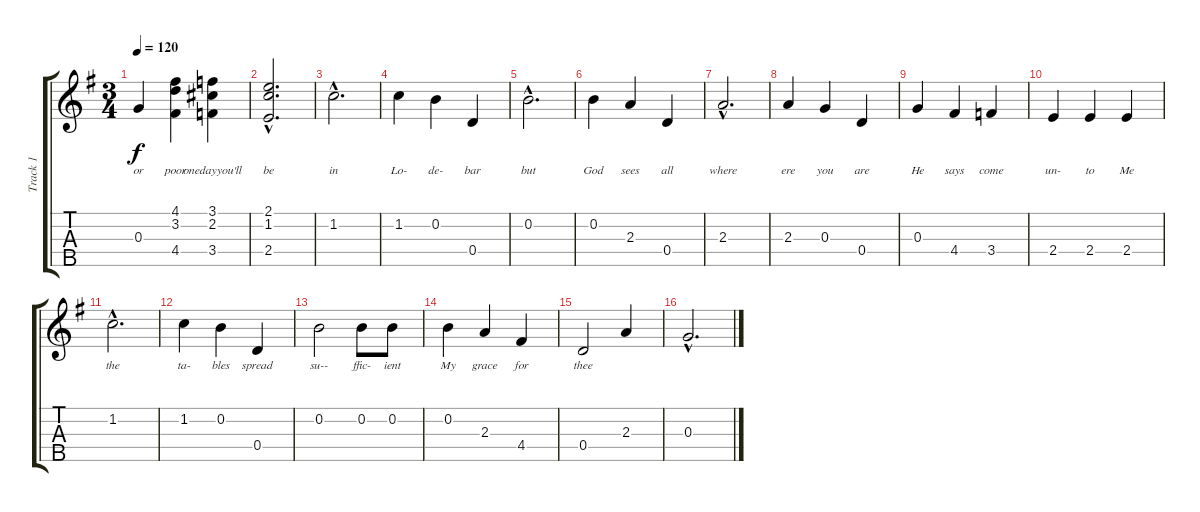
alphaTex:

\track ("Track 1" "Track 1") {instrument acousticguitarsteel}
\staff {score tabs}
\tuning (D4 B3 G3 D3 G4) {hide}
\ts (3 4)
\tempo 120
\clef g2
\ks g
0.3.4{lyrics (0 "or") lyrics (1 "") lyrics (2 "") lyrics (3 "") lyrics (4 "") dy f} (4.1 3.2 4.4).4{lyrics (0 "poor") lyrics (1 "") lyrics (2 "") lyrics (3 "") lyrics (4 "")} (3.1 2.2 3.4).4{lyrics (0 "onedayyou'll") lyrics (1 "") lyrics (2 "") lyrics (3 "") lyrics (4 "")} |
(2.1{hac} 1.2{hac} 2.4{hac}).2{d lyrics (0 "be") lyrics (1 "") lyrics (2 "") lyrics (3 "") lyrics (4 "")} |
1.2{hac}.2{d lyrics (0 "in") lyrics (1 "") lyrics (2 "") lyrics (3 "") lyrics (4 "")} |
1.2.4{lyrics (0 "Lo-") lyrics (1 "") lyrics (2 "") lyrics (3 "") lyrics (4 "")} 0.2.4{lyrics (0 "de-") lyrics (1 "") lyrics (2 "") lyrics (3 "") lyrics (4 "")} 0.4.4{lyrics (0 "bar") lyrics (1 "") lyrics (2 "") lyrics (3 "") lyrics (4 "")} |
0.2{hac}.2{d lyrics (0 "but") lyrics (1 "") lyrics (2 "") lyrics (3 "") lyrics (4 "")} |
0.2.4{lyrics (0 "God") lyrics (1 "") lyrics (2 "") lyrics (3 "") lyrics (4 "")} 2.3.4{lyrics (0 "sees") lyrics (1 "") lyrics (2 "") lyrics (3 "") lyrics (4 "")} 0.4.4{lyrics (0 "all") lyrics (1 "") lyrics (2 "") lyrics (3 "") lyrics (4 "")} |
2.3{hac}.2{d lyrics (0 "where") lyrics (1 "") lyrics (2 "") lyrics (3 "") lyrics (4 "")} |
2.3.4{lyrics (0 "ere") lyrics (1 "") lyrics (2 "") lyrics (3 "") lyrics (4 "")} 0.3.4{lyrics (0 "you") lyrics (1 "") lyrics (2 "") lyrics (3 "") lyrics (4 "")} 0.4.4{lyrics (0 "are") lyrics (1 "") lyrics (2 "") lyrics (3 "") lyrics (4 "")} |
0.3.4{lyrics (0 "He") lyrics (1 "") lyrics (2 "") lyrics (3 "") lyrics (4 "")} 4.4.4{lyrics (0 "says") lyrics (1 "") lyrics (2 "") lyrics (3 "") lyrics (4 "")} 3.4.4{lyrics (0 "come") lyrics (1 "") lyrics (2 "") lyrics (3 "") lyrics (4 "")} |
2.4.4{lyrics (0 "un-") lyrics (1 "") lyrics (2 "") lyrics (3 "") lyrics (4 "")} 2.4.4{lyrics (0 "to") lyrics (1 "") lyrics (2 "") lyrics (3 "") lyrics (4 "")} 2.4.4{lyrics (0 "Me") lyrics (1 "") lyrics (2 "") lyrics (3 "") lyrics (4 "")} |
1.2{hac}.2{d lyrics (0 "the") lyrics (1 "") lyrics (2 "") lyrics (3 "") lyrics (4 "")} |
1.2.4{lyrics (0 "ta-") lyrics (1 "") lyrics (2 "") lyrics (3 "") lyrics (4 "")} 0.2.4{lyrics (0 "bles") lyrics (1 "") lyrics (2 "") lyrics (3 "") lyrics (4 "")} 0.4.4{lyrics (0 "spread") lyrics (1 "") lyrics (2 "") lyrics (3 "") lyrics (4 "")} |
0.2.2{lyrics (0 "su--") lyrics (1 "") lyrics (2 "") lyrics (3 "") lyrics (4 "")} 0.2.8{lyrics (0 "ffic-") lyrics (1 "") lyrics (2 "") lyrics (3 "") lyrics (4 "")} 0.2.8{lyrics (0 "ient") lyrics (1 "") lyrics (2 "") lyrics (3 "") lyrics (4 "")} |
0.2.4{lyrics (0 "My") lyrics (1 "") lyrics (2 "") lyrics (3 "") lyrics (4 "")} 2.3.4{lyrics (0 "grace") lyrics (1 "") lyrics (2 "") lyrics (3 "") lyrics (4 "")} 4.4.4{lyrics (0 "for") lyrics (1 "") lyrics (2 "") lyrics (3 "") lyrics (4 "")} |
0.4.2{lyrics (0 "thee") lyrics (1 "") lyrics (2 "") lyrics (3 "") lyrics (4 "")} 2.3.4 |
0.3{hac}.2{d}
